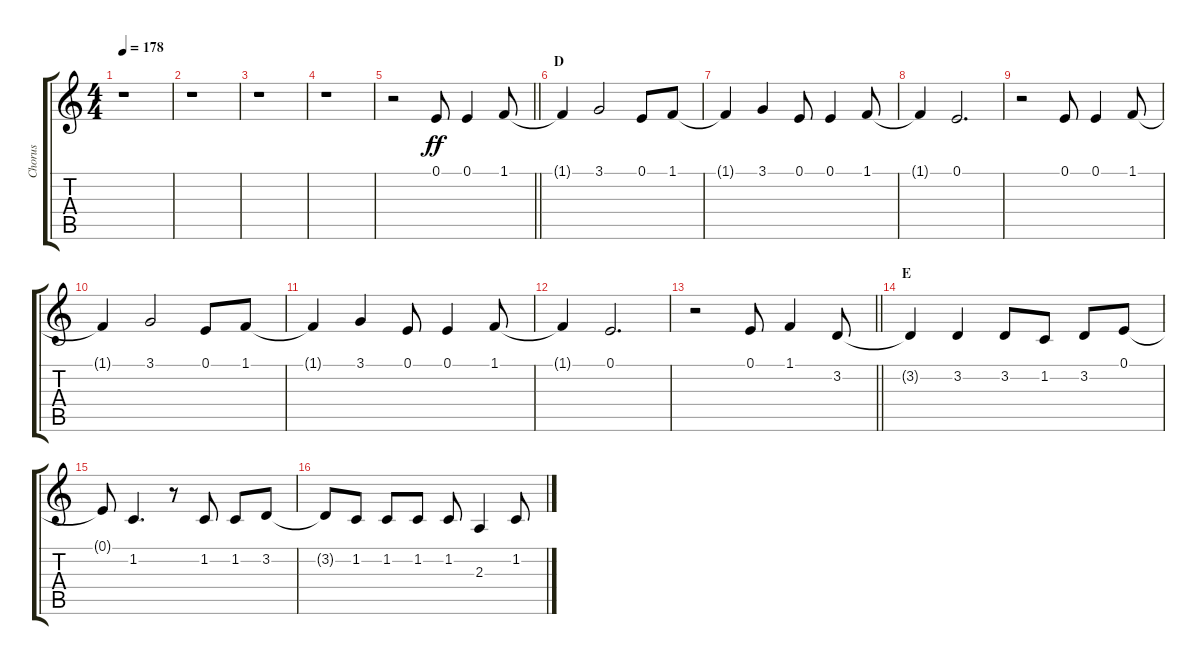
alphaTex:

\track ("Chorus" "Chorus") {instrument voiceoohs}
\staff {score tabs}
\tuning (E4 B3 G3 D3 A2 E2) {hide}
\ts (4 4)
\tempo 178
\clef g2
\ks c
r.1{dy ff} |
r.1 |
r.1 |
r.1 |
\barLineRight lightlight
r.2 0.1.8 0.1.4 1.1.8 |
\section ("" "D")
1.1{t}.4 3.1.2 0.1.8 1.1.8 |
1.1{t}.4 3.1.4 0.1.8 0.1.4 1.1.8 |
1.1{t}.4 0.1.2{d} |
r.2 0.1.8 0.1.4 1.1.8 |
1.1{t}.4 3.1.2 0.1.8 1.1.8 |
1.1{t}.4 3.1.4 0.1.8 0.1.4 1.1.8 |
1.1{t}.4 0.1.2{d} |
\barLineRight lightlight
r.2 0.1.8 1.1.4 3.2.8 |
\section ("" "E")
3.2{t}.4 3.2.4 3.2.8 1.2.8 3.2.8 0.1.8 |
0.1{t}.8 1.2.4{d} r.8 1.2.8 1.2.8 3.2.8 |
3.2{t}.8 1.2.8 1.2.8 1.2.8 1.2.8 2.3.4 1.2.8
